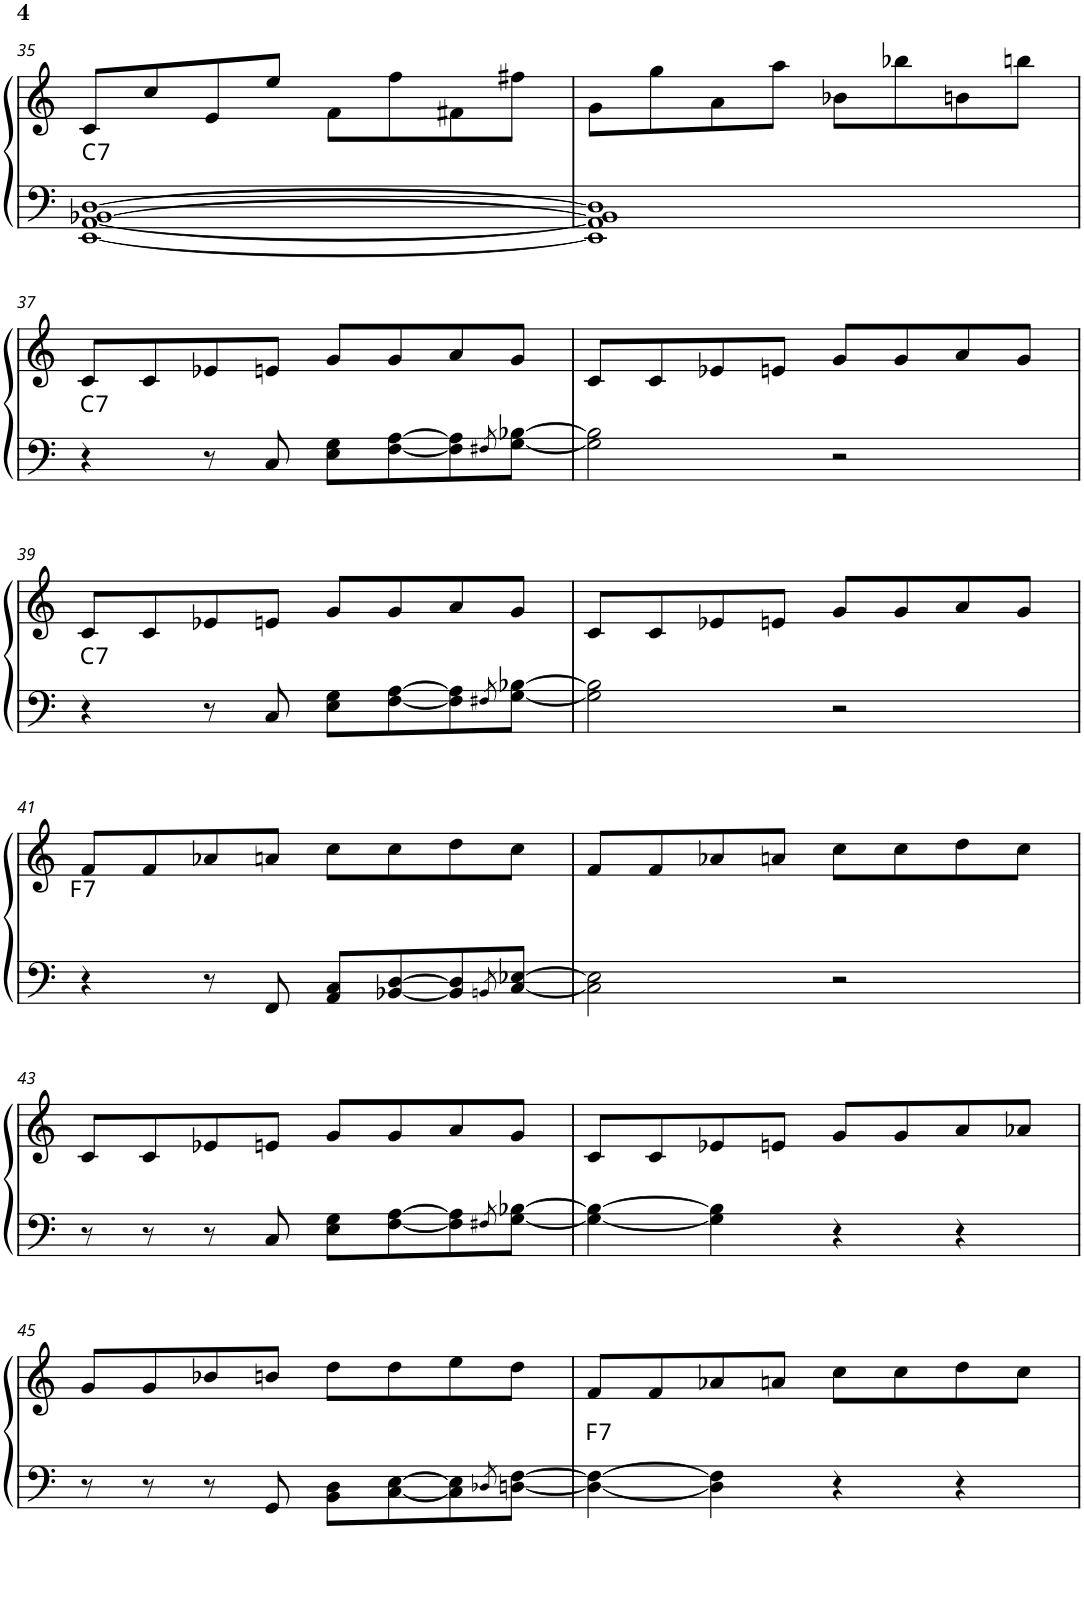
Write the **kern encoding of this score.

**kern	**kern	**harte
*part1	*part1	*part1
*staff2	*staff1	*
*I"Piano	*	*
*I'Pno.	*	*
!!LO:PB:g=z
*clefF4	*clefG2	*
*k[]	*k[]	*
*M4/4	*M4/4	*
*met(c)	*met(c)	*
=35	=35	=35
!	!	!LO:H:kt=7
[1EE [1AA [1BB-X [1D	8c/L	C:7
.	8cc/	.
.	8e/	.
.	8ee/J	.
.	8f\L	.
.	8ff\	.
.	8f#X\	.
.	8ff#X\J	.
=36	=36	=36
1EE] 1AA] 1BB-] 1D]	8g\L	.
.	8gg\	.
.	8a\	.
.	8aa\J	.
.	8b-X\L	.
.	8bb-X\	.
.	8bn\	.
.	8bbn\J	.
!!LO:LB:g=z
=37	=37	=37
!	!	!LO:H:kt=7
4r	8c/L	C:7
.	8c/	.
8r	8e-X/	.
8C/	8en/J	.
8E\ 8G\L	8g/L	.
[8F\ [8A\	8g/	.
8F\] 8A\]	8a/	.
8qF#X/	.	.
[8G\ [8B-X\J	8g/J	.
=38	=38	=38
2G\] 2B-\]	8c/L	.
.	8c/	.
.	8e-X/	.
.	8en/J	.
2r	8g/L	.
.	8g/	.
.	8a/	.
.	8g/J	.
!!LO:LB:g=z
=39	=39	=39
!	!	!LO:H:kt=7
4r	8c/L	C:7
.	8c/	.
8r	8e-X/	.
8C/	8en/J	.
8E\ 8G\L	8g/L	.
[8F\ [8A\	8g/	.
8F\] 8A\]	8a/	.
8qF#X/	.	.
[8G\ [8B-X\J	8g/J	.
=40	=40	=40
2G\] 2B-\]	8c/L	.
.	8c/	.
.	8e-X/	.
.	8en/J	.
2r	8g/L	.
.	8g/	.
.	8a/	.
.	8g/J	.
!!LO:LB:g=z
=41	=41	=41
!	!	!LO:H:kt=7
4r	8f/L	F:7
.	8f/	.
8r	8a-X/	.
8FF/	8an/J	.
8AA/ 8C/L	8cc\L	.
[8BB-X/ [8D/	8cc\	.
8BB-/] 8D/]	8dd\	.
8qBBn/	.	.
[8C/ [8E-X/J	8cc\J	.
=42	=42	=42
2C\] 2E-\]	8f/L	.
.	8f/	.
.	8a-X/	.
.	8an/J	.
2r	8cc\L	.
.	8cc\	.
.	8dd\	.
.	8cc\J	.
!!LO:LB:g=z
=43	=43	=43
8r	8c/L	.
8r	8c/	.
8r	8e-X/	.
8C/	8en/J	.
8E\ 8G\L	8g/L	.
[8F\ [8A\	8g/	.
8F\] 8A\]	8a/	.
8qF#X/	.	.
[8G\ [8B-X\J	8g/J	.
=44	=44	=44
4G\_ 4B-\_	8c/L	.
.	8c/	.
4G\] 4B-\]	8e-X/	.
.	8en/J	.
4r	8g/L	.
.	8g/	.
4r	8a/	.
.	8a-X/J	.
!!LO:LB:g=z
=45	=45	=45
8r	8g/L	.
8r	8g/	.
8r	8b-X/	.
8GG/	8bn/J	.
8BB\ 8D\L	8dd\L	.
[8C\ [8E\	8dd\	.
8C\] 8E\]	8ee\	.
8qD-X/	.	.
[8Dn\ [8F\J	8dd\J	.
=46	=46	=46
!	!	!LO:H:kt=7
4D\_ 4F\_	8f/L	F:7
.	8f/	.
4D\] 4F\]	8a-X/	.
.	8an/J	.
4r	8cc\L	.
.	8cc\	.
4r	8dd\	.
.	8cc\J	.
=	=	=
*-	*-	*-
